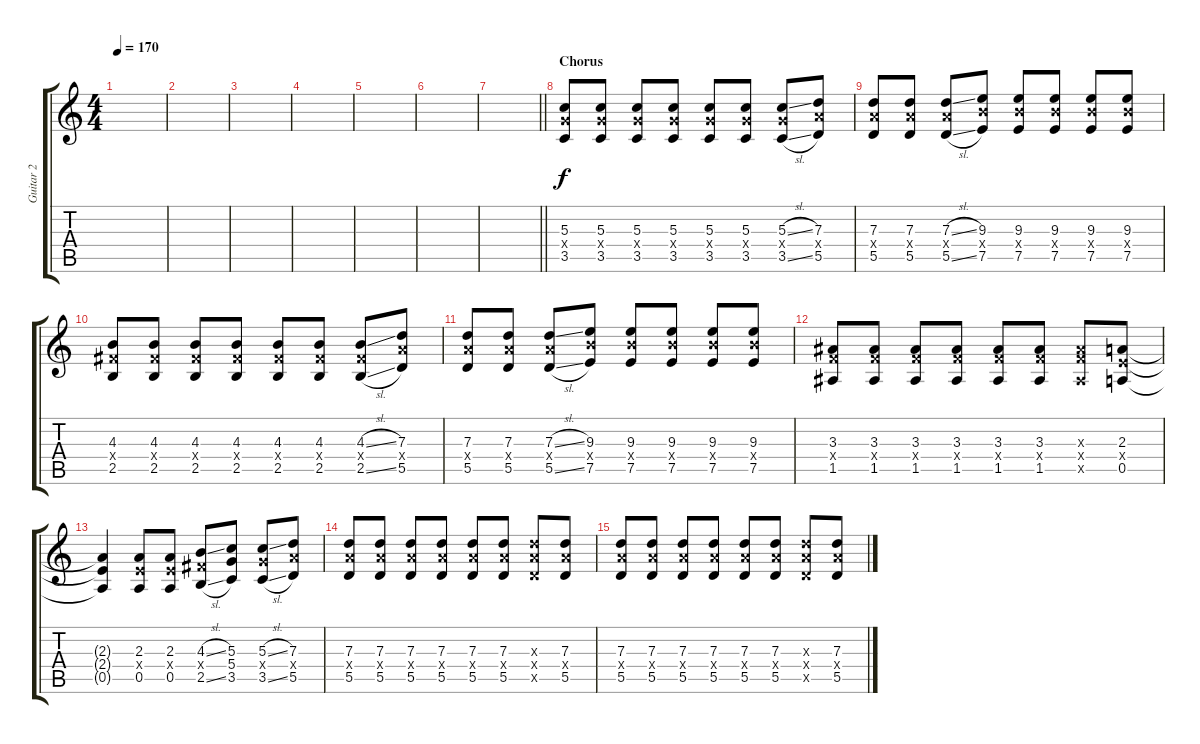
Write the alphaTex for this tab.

\track ("Guitar 2" "Guitar 2") {instrument distortionguitar}
\staff {score tabs}
\tuning (E4 B3 G3 D3 A2 E2) {hide}
\ts (4 4)
\tempo 170
\clef g2
\ks c
|
|
|
|
|
|
\barLineRight lightlight
|
\section ("" "Chorus")
(5.3 5.4{x} 3.5).8 (5.3 5.4{x} 3.5).8 (5.3 5.4{x} 3.5).8 (5.3 5.4{x} 3.5).8 (5.3 5.4{x} 3.5).8 (5.3 5.4{x} 3.5).8 (5.3{sl} 5.4{x} 3.5{sl}).8 (7.3 7.4{x} 5.5).8 |
(7.3 7.4{x} 5.5).8 (7.3 7.4{x} 5.5).8 (7.3{sl} 7.4{x} 5.5{sl}).8 (9.3 9.4{x} 7.5).8 (9.3 9.4{x} 7.5).8 (9.3 9.4{x} 7.5).8 (9.3 9.4{x} 7.5).8 (9.3 9.4{x} 7.5).8 |
(4.3 4.4{x} 2.5).8 (4.3 4.4{x} 2.5).8 (4.3 4.4{x} 2.5).8 (4.3 4.4{x} 2.5).8 (4.3 4.4{x} 2.5).8 (4.3 4.4{x} 2.5).8 (4.3{sl} 4.4{x} 2.5{sl}).8 (7.3 7.4{x} 5.5).8 |
(7.3 7.4{x} 5.5).8 (7.3 7.4{x} 5.5).8 (7.3{sl} 7.4{x} 5.5{sl}).8 (9.3 9.4{x} 7.5).8 (9.3 9.4{x} 7.5).8 (9.3 9.4{x} 7.5).8 (9.3 9.4{x} 7.5).8 (9.3 9.4{x} 7.5).8 |
(3.3 3.4{x} 1.5).8 (3.3 3.4{x} 1.5).8 (3.3 3.4{x} 1.5).8 (3.3 3.4{x} 1.5).8 (3.3 3.4{x} 1.5).8 (3.3 3.4{x} 1.5).8 (3.3{x} 3.4{x} 1.5{x}).8 (2.3 2.4{x} 0.5).8 |
(2.3{t} 2.4{t} 0.5{t}).4 (2.3 2.4{x} 0.5).8 (2.3 2.4{x} 0.5).8 (4.3{sl} 4.4{x} 2.5{sl}).8 (5.3 5.4 3.5).8 (5.3{sl} 5.4{x} 3.5{sl}).8 (7.3 7.4{x} 5.5).8 |
(7.3 7.4{x} 5.5).8 (7.3 7.4{x} 5.5).8 (7.3 7.4{x} 5.5).8 (7.3 7.4{x} 5.5).8 (7.3 7.4{x} 5.5).8 (7.3 7.4{x} 5.5).8 (7.3{x} 7.4{x} 5.5{x}).8 (7.3 7.4{x} 5.5).8 |
(7.3 7.4{x} 5.5).8 (7.3 7.4{x} 5.5).8 (7.3 7.4{x} 5.5).8 (7.3 7.4{x} 5.5).8 (7.3 7.4{x} 5.5).8 (7.3 7.4{x} 5.5).8 (7.3{x} 7.4{x} 5.5{x}).8 (7.3 7.4{x} 5.5).8
